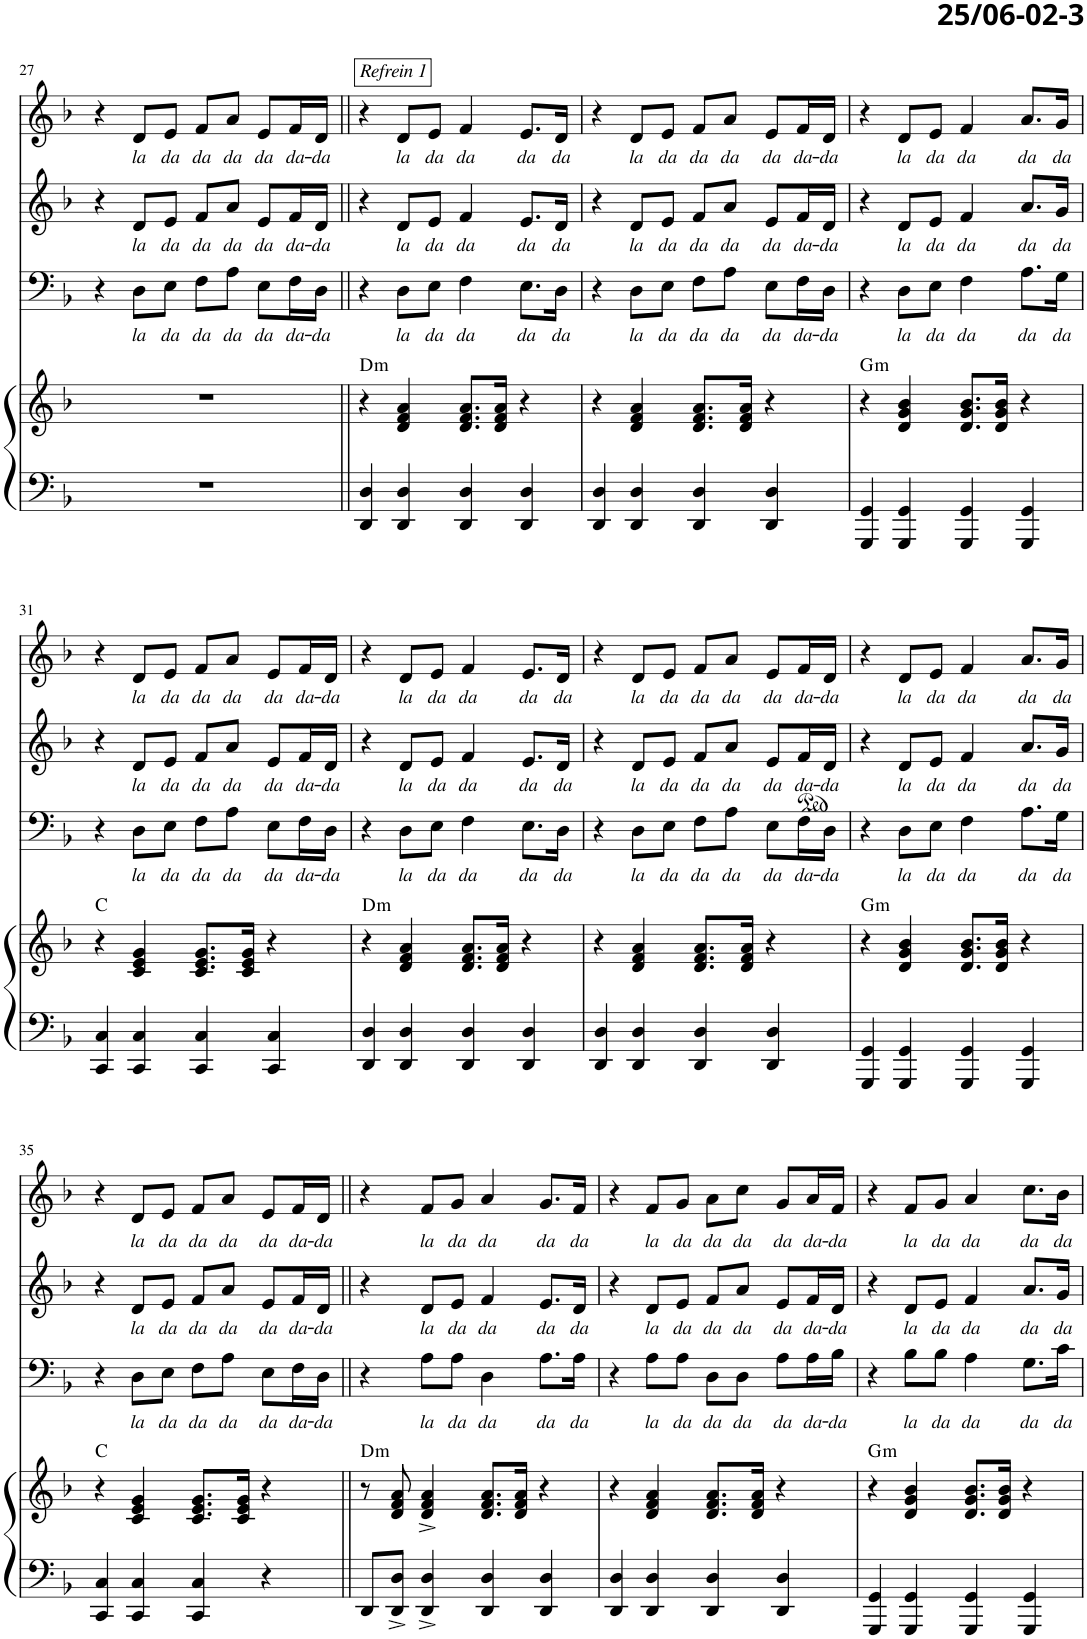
**kern	**kern	**harte	**kern	**text	**kern	**text	**kern	**text
*part4	*part4	*part4	*part3	*part3	*part2	*part2	*part1	*part1
*staff5	*staff4	*	*staff3	*staff3	*staff2	*staff2	*staff1	*staff1
*I"Piano	*	*	*I"Bas	*	*I"alt	*	*I"Sopraan	*
*I'Pno	*	*	*	*	*	*	*	*
!!LO:PB:g=z
*clefF4	*clefG2	*	*clefF4	*	*clefG2	*	*clefG2	*
*k[b-]	*k[b-]	*	*k[b-]	*	*k[b-]	*	*k[b-]	*
*M4/4	*M4/4	*	*M4/4	*	*M4/4	*	*M4/4	*
=27	=27	=27	=27	=27	=27	=27	=27	=27
1r	1r	.	4r	.	4r	.	4r	.
!	!	!	!	!LO:LY:b	!	!LO:LY:b	!	!LO:LY:b
.	.	.	8D\L	la	8d/L	la	8d/L	la
!	!	!	!	!LO:LY:b	!	!LO:LY:b	!	!LO:LY:b
.	.	.	8E\J	da	8e/J	da	8e/J	da
!	!	!	!	!LO:LY:b	!	!LO:LY:b	!	!LO:LY:b
.	.	.	8F\L	da	8f/L	da	8f/L	da
!	!	!	!	!LO:LY:b	!	!LO:LY:b	!	!LO:LY:b
.	.	.	8A\J	da	8a/J	da	8a/J	da
!	!	!	!	!LO:LY:b	!	!LO:LY:b	!	!LO:LY:b
.	.	.	8E\L	da	8e/L	da	8e/L	da
!	!	!	!	!LO:LY:b	!	!LO:LY:b	!	!LO:LY:b
.	.	.	16F\L	da-	16f/L	da-	16f/L	da-
!	!	!	!	!LO:LY:b	!	!LO:LY:b	!	!LO:LY:b
.	.	.	16D\JJ	-da	16d/JJ	-da	16d/JJ	-da
=28||	=28||	=28||	=28||	=28||	=28||	=28||	=28||	=28||
!	!	!LO:H:kt=m	!	!	!	!	!LO:TX:a:i:t=Refrein 1	!
4DD/ 4D/	4r	D:min	4r	.	4r	.	4r	.
!	!	!	!	!LO:LY:b	!	!LO:LY:b	!	!LO:LY:b
4DD/ 4D/	4d/ 4f/ 4a/	.	8D\L	la	8d/L	la	8d/L	la
!	!	!	!	!LO:LY:b	!	!LO:LY:b	!	!LO:LY:b
.	.	.	8E\J	da	8e/J	da	8e/J	da
!	!	!	!	!LO:LY:b	!	!LO:LY:b	!	!LO:LY:b
4DD/ 4D/	8.d/ 8.f/ 8.a/L	.	4F\	da	4f/	da	4f/	da
.	16d/ 16f/ 16a/Jk	.	.	.	.	.	.	.
!	!	!	!	!LO:LY:b	!	!LO:LY:b	!	!LO:LY:b
4DD/ 4D/	4r	.	8.E\L	da	8.e/L	da	8.e/L	da
!	!	!	!	!LO:LY:b	!	!LO:LY:b	!	!LO:LY:b
.	.	.	16D\Jk	da	16d/Jk	da	16d/Jk	da
=29	=29	=29	=29	=29	=29	=29	=29	=29
4DD/ 4D/	4r	.	4r	.	4r	.	4r	.
!	!	!	!	!LO:LY:b	!	!LO:LY:b	!	!LO:LY:b
4DD/ 4D/	4d/ 4f/ 4a/	.	8D\L	la	8d/L	la	8d/L	la
!	!	!	!	!LO:LY:b	!	!LO:LY:b	!	!LO:LY:b
.	.	.	8E\J	da	8e/J	da	8e/J	da
!	!	!	!	!LO:LY:b	!	!LO:LY:b	!	!LO:LY:b
4DD/ 4D/	8.d/ 8.f/ 8.a/L	.	8F\L	da	8f/L	da	8f/L	da
!	!	!	!	!LO:LY:b	!	!LO:LY:b	!	!LO:LY:b
.	.	.	8A\J	da	8a/J	da	8a/J	da
.	16d/ 16f/ 16a/Jk	.	.	.	.	.	.	.
!	!	!	!	!LO:LY:b	!	!LO:LY:b	!	!LO:LY:b
4DD/ 4D/	4r	.	8E\L	da	8e/L	da	8e/L	da
!	!	!	!	!LO:LY:b	!	!LO:LY:b	!	!LO:LY:b
.	.	.	16F\L	da-	16f/L	da-	16f/L	da-
!	!	!	!	!LO:LY:b	!	!LO:LY:b	!	!LO:LY:b
.	.	.	16D\JJ	-da	16d/JJ	-da	16d/JJ	-da
=30	=30	=30	=30	=30	=30	=30	=30	=30
!	!	!LO:H:kt=m	!	!	!	!	!	!
4GGG/ 4GG/	4r	G:min	4r	.	4r	.	4r	.
!	!	!	!	!LO:LY:b	!	!LO:LY:b	!	!LO:LY:b
4GGG/ 4GG/	4d/ 4g/ 4b-/	.	8D\L	la	8d/L	la	8d/L	la
!	!	!	!	!LO:LY:b	!	!LO:LY:b	!	!LO:LY:b
.	.	.	8E\J	da	8e/J	da	8e/J	da
!	!	!	!	!LO:LY:b	!	!LO:LY:b	!	!LO:LY:b
4GGG/ 4GG/	8.d/ 8.g/ 8.b-/L	.	4F\	da	4f/	da	4f/	da
.	16d/ 16g/ 16b-/Jk	.	.	.	.	.	.	.
!	!	!	!	!LO:LY:b	!	!LO:LY:b	!	!LO:LY:b
4GGG/ 4GG/	4r	.	8.A\L	da	8.a/L	da	8.a/L	da
!	!	!	!	!LO:LY:b	!	!LO:LY:b	!	!LO:LY:b
.	.	.	16G\Jk	da	16g/Jk	da	16g/Jk	da
!!LO:LB:g=z
=31	=31	=31	=31	=31	=31	=31	=31	=31
4CC/ 4C/	4r	C:maj	4r	.	4r	.	4r	.
!	!	!	!	!LO:LY:b	!	!LO:LY:b	!	!LO:LY:b
4CC/ 4C/	4c/ 4e/ 4g/	.	8D\L	la	8d/L	la	8d/L	la
!	!	!	!	!LO:LY:b	!	!LO:LY:b	!	!LO:LY:b
.	.	.	8E\J	da	8e/J	da	8e/J	da
!	!	!	!	!LO:LY:b	!	!LO:LY:b	!	!LO:LY:b
4CC/ 4C/	8.c/ 8.e/ 8.g/L	.	8F\L	da	8f/L	da	8f/L	da
!	!	!	!	!LO:LY:b	!	!LO:LY:b	!	!LO:LY:b
.	.	.	8A\J	da	8a/J	da	8a/J	da
.	16c/ 16e/ 16g/Jk	.	.	.	.	.	.	.
!	!	!	!	!LO:LY:b	!	!LO:LY:b	!	!LO:LY:b
4CC/ 4C/	4r	.	8E\L	da	8e/L	da	8e/L	da
!	!	!	!	!LO:LY:b	!	!LO:LY:b	!	!LO:LY:b
.	.	.	16F\L	da-	16f/L	da-	16f/L	da-
!	!	!	!	!LO:LY:b	!	!LO:LY:b	!	!LO:LY:b
.	.	.	16D\JJ	-da	16d/JJ	-da	16d/JJ	-da
=32	=32	=32	=32	=32	=32	=32	=32	=32
!	!	!LO:H:kt=m	!	!	!	!	!	!
4DD/ 4D/	4r	D:min	4r	.	4r	.	4r	.
!	!	!	!	!LO:LY:b	!	!LO:LY:b	!	!LO:LY:b
4DD/ 4D/	4d/ 4f/ 4a/	.	8D\L	la	8d/L	la	8d/L	la
!	!	!	!	!LO:LY:b	!	!LO:LY:b	!	!LO:LY:b
.	.	.	8E\J	da	8e/J	da	8e/J	da
!	!	!	!	!LO:LY:b	!	!LO:LY:b	!	!LO:LY:b
4DD/ 4D/	8.d/ 8.f/ 8.a/L	.	4F\	da	4f/	da	4f/	da
.	16d/ 16f/ 16a/Jk	.	.	.	.	.	.	.
!	!	!	!	!LO:LY:b	!	!LO:LY:b	!	!LO:LY:b
4DD/ 4D/	4r	.	8.E\L	da	8.e/L	da	8.e/L	da
!	!	!	!	!LO:LY:b	!	!LO:LY:b	!	!LO:LY:b
.	.	.	16D\Jk	da	16d/Jk	da	16d/Jk	da
=33	=33	=33	=33	=33	=33	=33	=33	=33
4DD/ 4D/	4r	.	4r	.	4r	.	4r	.
!	!	!	!	!LO:LY:b	!	!LO:LY:b	!	!LO:LY:b
4DD/ 4D/	4d/ 4f/ 4a/	.	8D\L	la	8d/L	la	8d/L	la
!	!	!	!	!LO:LY:b	!	!LO:LY:b	!	!LO:LY:b
.	.	.	8E\J	da	8e/J	da	8e/J	da
!	!	!	!	!LO:LY:b	!	!LO:LY:b	!	!LO:LY:b
4DD/ 4D/	8.d/ 8.f/ 8.a/L	.	8F\L	da	8f/L	da	8f/L	da
!	!	!	!	!LO:LY:b	!	!LO:LY:b	!	!LO:LY:b
.	.	.	8A\J	da	8a/J	da	8a/J	da
.	16d/ 16f/ 16a/Jk	.	.	.	.	.	.	.
!	!	!	!	!LO:LY:b	!	!LO:LY:b	!	!LO:LY:b
4DD/ 4D/	4r	.	8E\L	da	8e/L	da	8e/L	da
!	!	!	!	!LO:LY:b	!	!LO:LY:b	!	!LO:LY:b
.	.	.	16F\L	da-	16f/L	da-	16f/L	da-
!	!	!	!	!LO:LY:b	!	!LO:LY:b	!	!LO:LY:b
.	.	.	16D\JJ	-da	16d/JJ	-da	16d/JJ	-da
=34	=34	=34	=34	=34	=34	=34	=34	=34
!	!	!LO:H:kt=m	!	!	!	!	!	!
4GGG/ 4GG/	4r	G:min	4r	.	4r	.	4r	.
!	!	!	!	!LO:LY:b	!	!LO:LY:b	!	!LO:LY:b
4GGG/ 4GG/	4d/ 4g/ 4b-/	.	8D\L	la	8d/L	la	8d/L	la
!	!	!	!	!LO:LY:b	!	!LO:LY:b	!	!LO:LY:b
.	.	.	8E\J	da	8e/J	da	8e/J	da
!	!	!	!	!LO:LY:b	!	!LO:LY:b	!	!LO:LY:b
4GGG/ 4GG/	8.d/ 8.g/ 8.b-/L	.	4F\	da	4f/	da	4f/	da
.	16d/ 16g/ 16b-/Jk	.	.	.	.	.	.	.
!	!	!	!	!LO:LY:b	!	!LO:LY:b	!	!LO:LY:b
4GGG/ 4GG/	4r	.	8.A\L	da	8.a/L	da	8.a/L	da
!	!	!	!	!LO:LY:b	!	!LO:LY:b	!	!LO:LY:b
.	.	.	16G\Jk	da	16g/Jk	da	16g/Jk	da
!!LO:LB:g=z
=35	=35	=35	=35	=35	=35	=35	=35	=35
4CC/ 4C/	4r	C:maj	4r	.	4r	.	4r	.
!	!	!	!	!LO:LY:b	!	!LO:LY:b	!	!LO:LY:b
4CC/ 4C/	4c/ 4e/ 4g/	.	8D\L	la	8d/L	la	8d/L	la
!	!	!	!	!LO:LY:b	!	!LO:LY:b	!	!LO:LY:b
.	.	.	8E\J	da	8e/J	da	8e/J	da
!	!	!	!	!LO:LY:b	!	!LO:LY:b	!	!LO:LY:b
4CC/ 4C/	8.c/ 8.e/ 8.g/L	.	8F\L	da	8f/L	da	8f/L	da
!	!	!	!	!LO:LY:b	!	!LO:LY:b	!	!LO:LY:b
.	.	.	8A\J	da	8a/J	da	8a/J	da
.	16c/ 16e/ 16g/Jk	.	.	.	.	.	.	.
!	!	!	!	!LO:LY:b	!	!LO:LY:b	!	!LO:LY:b
4r	4r	.	8E\L	da	8e/L	da	8e/L	da
!	!	!	!	!LO:LY:b	!	!LO:LY:b	!	!LO:LY:b
.	.	.	16F\L	da-	16f/L	da-	16f/L	da-
!	!	!	!	!LO:LY:b	!	!LO:LY:b	!	!LO:LY:b
.	.	.	16D\JJ	-da	16d/JJ	-da	16d/JJ	-da
=36||	=36||	=36||	=36||	=36||	=36||	=36||	=36||	=36||
!	!	!LO:H:kt=m	!	!	!	!	!	!
8DD/L	8r	D:min	4r	.	4r	.	4r	.
8DD/^ 8D/^J	8d/ 8f/ 8a/	.	.	.	.	.	.	.
!	!	!	!	!LO:LY:b	!	!LO:LY:b	!	!LO:LY:b
4DD/^ 4D/^	4d/^ 4f/^ 4a/^	.	8A\L	la	8d/L	la	8f/L	la
!	!	!	!	!LO:LY:b	!	!LO:LY:b	!	!LO:LY:b
.	.	.	8A\J	da	8e/J	da	8g/J	da
!	!	!	!	!LO:LY:b	!	!LO:LY:b	!	!LO:LY:b
4DD/ 4D/	8.d/ 8.f/ 8.a/L	.	4D\	da	4f/	da	4a/	da
.	16d/ 16f/ 16a/JL	.	.	.	.	.	.	.
!	!	!	!	!LO:LY:b	!	!LO:LY:b	!	!LO:LY:b
4DD/ 4D/	4r	.	8.A\L	da	8.e/L	da	8.g/L	da
!	!	!	!	!LO:LY:b	!	!LO:LY:b	!	!LO:LY:b
.	.	.	16A\Jk	da	16d/Jk	da	16f/Jk	da
=37	=37	=37	=37	=37	=37	=37	=37	=37
4DD/ 4D/	4r	.	4r	.	4r	.	4r	.
!	!	!	!	!LO:LY:b	!	!LO:LY:b	!	!LO:LY:b
4DD/ 4D/	4d/ 4f/ 4a/	.	8A\L	la	8d/L	la	8f/L	la
!	!	!	!	!LO:LY:b	!	!LO:LY:b	!	!LO:LY:b
.	.	.	8A\J	da	8e/J	da	8g/J	da
!	!	!	!	!LO:LY:b	!	!LO:LY:b	!	!LO:LY:b
4DD/ 4D/	8.d/ 8.f/ 8.a/L	.	8D\L	da	8f/L	da	8a\L	da
!	!	!	!	!LO:LY:b	!	!LO:LY:b	!	!LO:LY:b
.	.	.	8D\J	da	8a/J	da	8cc\J	da
.	16d/ 16f/ 16a/Jk	.	.	.	.	.	.	.
!	!	!	!	!LO:LY:b	!	!LO:LY:b	!	!LO:LY:b
4DD/ 4D/	4r	.	8A\L	da	8e/L	da	8g/L	da
!	!	!	!	!LO:LY:b	!	!LO:LY:b	!	!LO:LY:b
.	.	.	16A\L	da-	16f/L	da-	16a/L	da-
!	!	!	!	!LO:LY:b	!	!LO:LY:b	!	!LO:LY:b
.	.	.	16B-\JJ	-da	16d/JJ	-da	16f/JJ	-da
=38	=38	=38	=38	=38	=38	=38	=38	=38
!	!	!LO:H:kt=m	!	!	!	!	!	!
4GGG/ 4GG/	4r	G:min	4r	.	4r	.	4r	.
!	!	!	!	!LO:LY:b	!	!LO:LY:b	!	!LO:LY:b
4GGG/ 4GG/	4d/ 4g/ 4b-/	.	8B-\L	la	8d/L	la	8f/L	la
!	!	!	!	!LO:LY:b	!	!LO:LY:b	!	!LO:LY:b
.	.	.	8B-\J	da	8e/J	da	8g/J	da
!	!	!	!	!LO:LY:b	!	!LO:LY:b	!	!LO:LY:b
4GGG/ 4GG/	8.d/ 8.g/ 8.b-/L	.	4A\	da	4f/	da	4a/	da
.	16d/ 16g/ 16b-/Jk	.	.	.	.	.	.	.
!	!	!	!	!LO:LY:b	!	!LO:LY:b	!	!LO:LY:b
4GGG/ 4GG/	4r	.	8.G\L	da	8.a/L	da	8.cc\L	da
!	!	!	!	!LO:LY:b	!	!LO:LY:b	!	!LO:LY:b
.	.	.	16c\Jk	da	16g/Jk	da	16b-\Jk	da
=	=	=	=	=	=	=	=	=
*-	*-	*-	*-	*-	*-	*-	*-	*-
